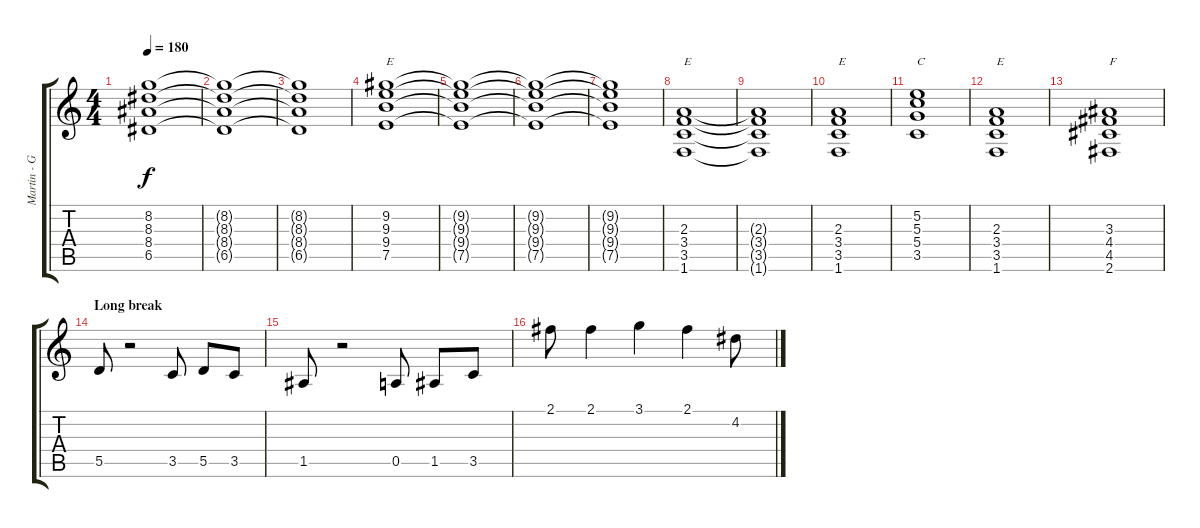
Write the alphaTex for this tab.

\track ("Martin - Guitar" "Martin - G") {instrument distortionguitar}
\staff {score tabs}
\tuning (E4 B3 G3 D3 A2 E2) {hide}
\ts (4 4)
\tempo 180
\clef g2
\ks c
(8.2{t} 8.3{t} 8.4{t} 6.5{t}).1{dy f} |
(8.2{t} 8.3{t} 8.4{t} 6.5{t}).1 |
(8.2{t} 8.3{t} 8.4{t} 6.5{t}).1 |
(9.2 9.3 9.4 7.5).1{txt "E"} |
(9.2{t} 9.3{t} 9.4{t} 7.5{t}).1 |
(9.2{t} 9.3{t} 9.4{t} 7.5{t}).1 |
(9.2{t} 9.3{t} 9.4{t} 7.5{t}).1 |
(2.3 3.4 3.5 1.6).1{txt "E"} |
(2.3{t} 3.4{t} 3.5{t} 1.6{t}).1 |
(2.3 3.4 3.5 1.6).1{txt "E"} |
(5.2 5.3 5.4 3.5).1{txt "C"} |
(2.3 3.4 3.5 1.6).1{txt "E"} |
(3.3 4.4 4.5 2.6).1{txt "F"} |
\section ("" "Long break")
5.5.8 r.2 3.5.8 5.5.8 3.5.8 |
1.5.8 r.2 0.5.8 1.5.8 3.5.8 |
2.1.8 2.1.4 3.1.4 2.1.4 4.2.8
